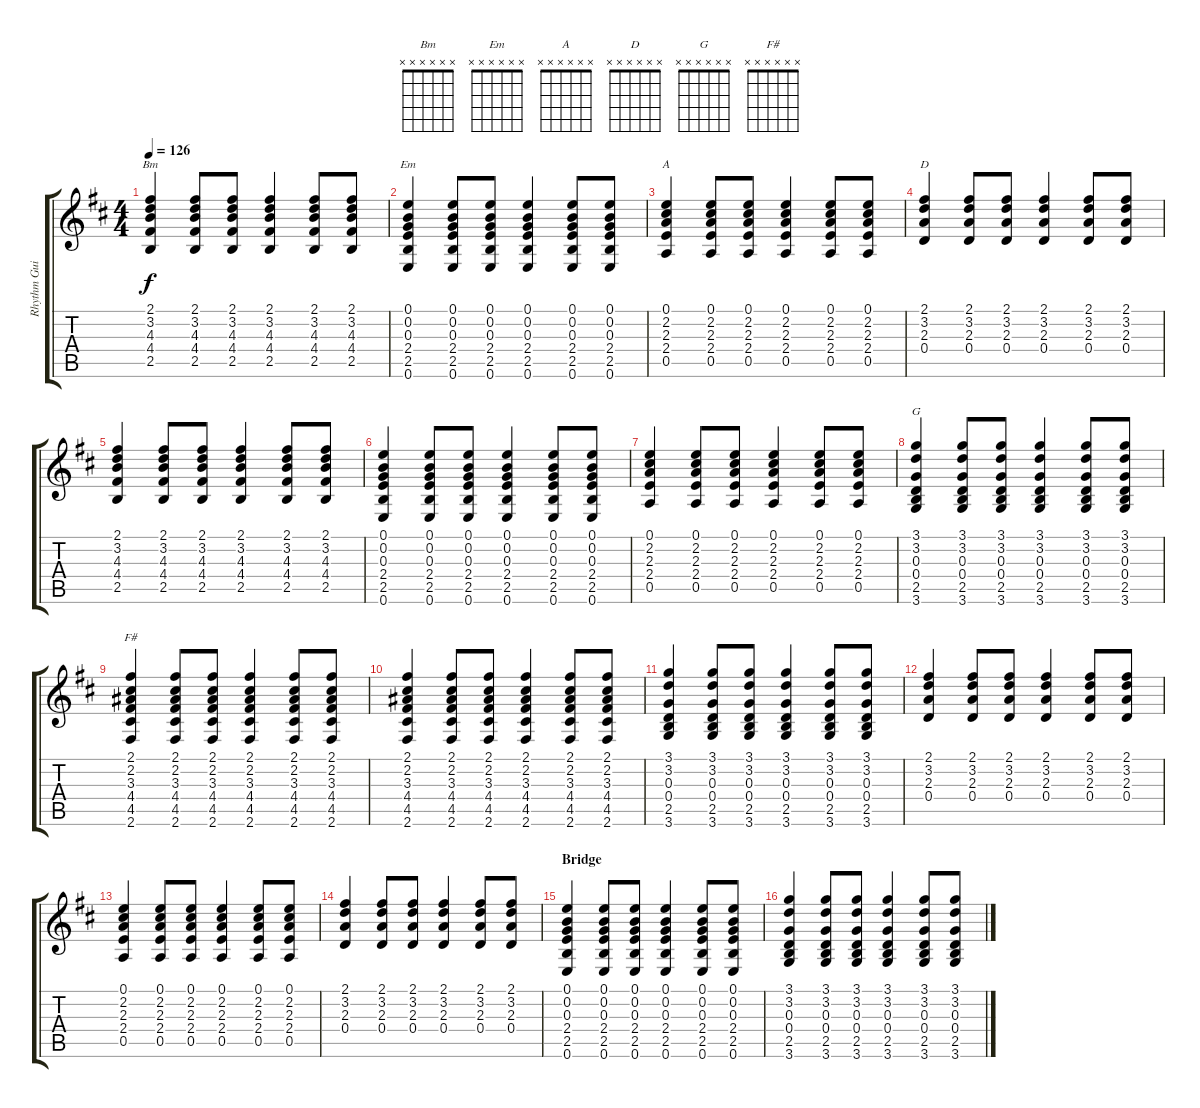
\track ("Rhythm Guitar" "Rhythm Gui") {instrument electricguitarclean}
\staff {score tabs}
\tuning (E4 B3 G3 D3 A2 E2) {hide}
\chord ("Bm" x x x x x x)
\chord ("Em" x x x x x x)
\chord ("A" x x x x x x)
\chord ("D" x x x x x x)
\chord ("G" x x x x x x)
\chord ("F#" x x x x x x)
\ts (4 4)
\tempo 126
\clef g2
\ks d
(2.1 3.2 4.3 4.4 2.5).4{ch "Bm" dy f} (2.1 3.2 4.3 4.4 2.5).8 (2.1 3.2 4.3 4.4 2.5).8 (2.1 3.2 4.3 4.4 2.5).4 (2.1 3.2 4.3 4.4 2.5).8 (2.1 3.2 4.3 4.4 2.5).8 |
(0.1 0.2 0.3 2.4 2.5 0.6).4{ch "Em"} (0.1 0.2 0.3 2.4 2.5 0.6).8 (0.1 0.2 0.3 2.4 2.5 0.6).8 (0.1 0.2 0.3 2.4 2.5 0.6).4 (0.1 0.2 0.3 2.4 2.5 0.6).8 (0.1 0.2 0.3 2.4 2.5 0.6).8 |
(0.1 2.2 2.3 2.4 0.5).4{ch "A"} (0.1 2.2 2.3 2.4 0.5).8 (0.1 2.2 2.3 2.4 0.5).8 (0.1 2.2 2.3 2.4 0.5).4 (0.1 2.2 2.3 2.4 0.5).8 (0.1 2.2 2.3 2.4 0.5).8 |
(2.1 3.2 2.3 0.4).4{ch "D"} (2.1 3.2 2.3 0.4).8 (2.1 3.2 2.3 0.4).8 (2.1 3.2 2.3 0.4).4 (2.1 3.2 2.3 0.4).8 (2.1 3.2 2.3 0.4).8 |
(2.1 3.2 4.3 4.4 2.5).4 (2.1 3.2 4.3 4.4 2.5).8 (2.1 3.2 4.3 4.4 2.5).8 (2.1 3.2 4.3 4.4 2.5).4 (2.1 3.2 4.3 4.4 2.5).8 (2.1 3.2 4.3 4.4 2.5).8 |
(0.1 0.2 0.3 2.4 2.5 0.6).4 (0.1 0.2 0.3 2.4 2.5 0.6).8 (0.1 0.2 0.3 2.4 2.5 0.6).8 (0.1 0.2 0.3 2.4 2.5 0.6).4 (0.1 0.2 0.3 2.4 2.5 0.6).8 (0.1 0.2 0.3 2.4 2.5 0.6).8 |
(0.1 2.2 2.3 2.4 0.5).4 (0.1 2.2 2.3 2.4 0.5).8 (0.1 2.2 2.3 2.4 0.5).8 (0.1 2.2 2.3 2.4 0.5).4 (0.1 2.2 2.3 2.4 0.5).8 (0.1 2.2 2.3 2.4 0.5).8 |
(3.1 3.2 0.3 0.4 2.5 3.6).4{ch "G"} (3.1 3.2 0.3 0.4 2.5 3.6).8 (3.1 3.2 0.3 0.4 2.5 3.6).8 (3.1 3.2 0.3 0.4 2.5 3.6).4 (3.1 3.2 0.3 0.4 2.5 3.6).8 (3.1 3.2 0.3 0.4 2.5 3.6).8 |
(2.1 2.2 3.3 4.4 4.5 2.6).4{ch "F#"} (2.1 2.2 3.3 4.4 4.5 2.6).8 (2.1 2.2 3.3 4.4 4.5 2.6).8 (2.1 2.2 3.3 4.4 4.5 2.6).4 (2.1 2.2 3.3 4.4 4.5 2.6).8 (2.1 2.2 3.3 4.4 4.5 2.6).8 |
(2.1 2.2 3.3 4.4 4.5 2.6).4 (2.1 2.2 3.3 4.4 4.5 2.6).8 (2.1 2.2 3.3 4.4 4.5 2.6).8 (2.1 2.2 3.3 4.4 4.5 2.6).4 (2.1 2.2 3.3 4.4 4.5 2.6).8 (2.1 2.2 3.3 4.4 4.5 2.6).8 |
(3.1 3.2 0.3 0.4 2.5 3.6).4 (3.1 3.2 0.3 0.4 2.5 3.6).8 (3.1 3.2 0.3 0.4 2.5 3.6).8 (3.1 3.2 0.3 0.4 2.5 3.6).4 (3.1 3.2 0.3 0.4 2.5 3.6).8 (3.1 3.2 0.3 0.4 2.5 3.6).8 |
(2.1 3.2 2.3 0.4).4 (2.1 3.2 2.3 0.4).8 (2.1 3.2 2.3 0.4).8 (2.1 3.2 2.3 0.4).4 (2.1 3.2 2.3 0.4).8 (2.1 3.2 2.3 0.4).8 |
(0.1 2.2 2.3 2.4 0.5).4 (0.1 2.2 2.3 2.4 0.5).8 (0.1 2.2 2.3 2.4 0.5).8 (0.1 2.2 2.3 2.4 0.5).4 (0.1 2.2 2.3 2.4 0.5).8 (0.1 2.2 2.3 2.4 0.5).8 |
(2.1 3.2 2.3 0.4).4 (2.1 3.2 2.3 0.4).8 (2.1 3.2 2.3 0.4).8 (2.1 3.2 2.3 0.4).4 (2.1 3.2 2.3 0.4).8 (2.1 3.2 2.3 0.4).8 |
\section ("" "Bridge")
(0.1 0.2 0.3 2.4 2.5 0.6).4 (0.1 0.2 0.3 2.4 2.5 0.6).8 (0.1 0.2 0.3 2.4 2.5 0.6).8 (0.1 0.2 0.3 2.4 2.5 0.6).4 (0.1 0.2 0.3 2.4 2.5 0.6).8 (0.1 0.2 0.3 2.4 2.5 0.6).8 |
(3.1 3.2 0.3 0.4 2.5 3.6).4 (3.1 3.2 0.3 0.4 2.5 3.6).8 (3.1 3.2 0.3 0.4 2.5 3.6).8 (3.1 3.2 0.3 0.4 2.5 3.6).4 (3.1 3.2 0.3 0.4 2.5 3.6).8 (3.1 3.2 0.3 0.4 2.5 3.6).8
